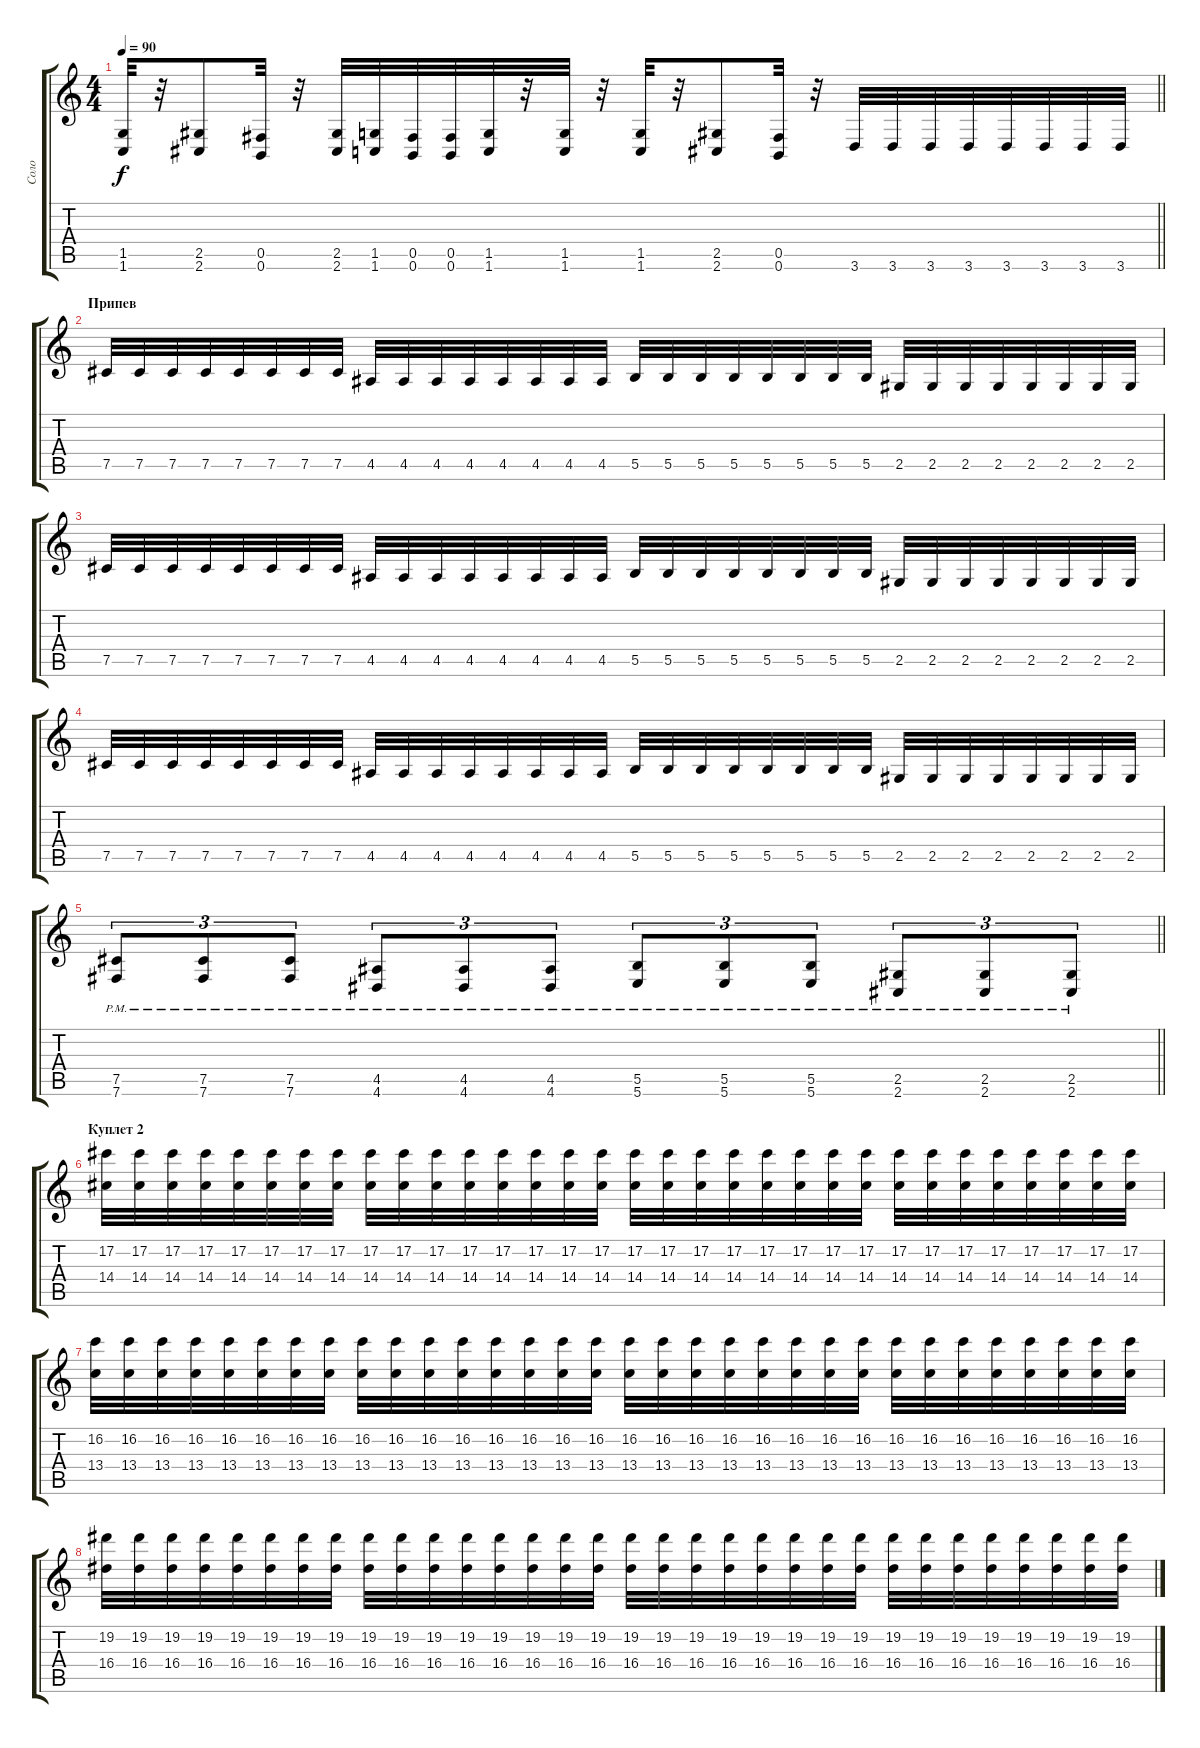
\track ("Соло" "Соло") {instrument distortionguitar}
\staff {score tabs}
\tuning (Db4 Ab3 E3 B2 Gb2 B1) {hide}
\ts (4 4)
\tempo 90
\clef g2
\barLineRight lightlight
\ks c
(1.5 1.6).32{dy f} r.32 (2.5 2.6).8 (0.5 0.6).32 r.32 (2.5 2.6).32 (1.5 1.6).32 (0.5 0.6).32 (0.5 0.6).32 (1.5 1.6).32 r.32 (1.5 1.6).32 r.32 (1.5 1.6).32 r.32 (2.5 2.6).8 (0.5 0.6).32 r.32 3.6.32 3.6.32 3.6.32 3.6.32 3.6.32 3.6.32 3.6.32 3.6.32 |
\section ("" "Припев")
7.5.32 7.5.32 7.5.32 7.5.32 7.5.32 7.5.32 7.5.32 7.5.32 4.5.32 4.5.32 4.5.32 4.5.32 4.5.32 4.5.32 4.5.32 4.5.32 5.5.32 5.5.32 5.5.32 5.5.32 5.5.32 5.5.32 5.5.32 5.5.32 2.5.32 2.5.32 2.5.32 2.5.32 2.5.32 2.5.32 2.5.32 2.5.32 |
7.5.32 7.5.32 7.5.32 7.5.32 7.5.32 7.5.32 7.5.32 7.5.32 4.5.32 4.5.32 4.5.32 4.5.32 4.5.32 4.5.32 4.5.32 4.5.32 5.5.32 5.5.32 5.5.32 5.5.32 5.5.32 5.5.32 5.5.32 5.5.32 2.5.32 2.5.32 2.5.32 2.5.32 2.5.32 2.5.32 2.5.32 2.5.32 |
7.5.32 7.5.32 7.5.32 7.5.32 7.5.32 7.5.32 7.5.32 7.5.32 4.5.32 4.5.32 4.5.32 4.5.32 4.5.32 4.5.32 4.5.32 4.5.32 5.5.32 5.5.32 5.5.32 5.5.32 5.5.32 5.5.32 5.5.32 5.5.32 2.5.32 2.5.32 2.5.32 2.5.32 2.5.32 2.5.32 2.5.32 2.5.32 |
\barLineRight lightlight
(7.5{pm} 7.6{pm}).8{tu (3 2)} (7.5{pm} 7.6{pm}).8{tu (3 2)} (7.5{pm} 7.6{pm}).8{tu (3 2)} (4.5{pm} 4.6{pm}).8{tu (3 2)} (4.5{pm} 4.6{pm}).8{tu (3 2)} (4.5{pm} 4.6{pm}).8{tu (3 2)} (5.5{pm} 5.6{pm}).8{tu (3 2)} (5.5{pm} 5.6{pm}).8{tu (3 2)} (5.5{pm} 5.6{pm}).8{tu (3 2)} (2.5{pm} 2.6{pm}).8{tu (3 2)} (2.5{pm} 2.6{pm}).8{tu (3 2)} (2.5{pm} 2.6{pm}).8{tu (3 2)} |
\section ("" "Куплет 2")
(17.2 14.4).32 (17.2 14.4).32 (17.2 14.4).32 (17.2 14.4).32 (17.2 14.4).32 (17.2 14.4).32 (17.2 14.4).32 (17.2 14.4).32 (17.2 14.4).32 (17.2 14.4).32 (17.2 14.4).32 (17.2 14.4).32 (17.2 14.4).32 (17.2 14.4).32 (17.2 14.4).32 (17.2 14.4).32 (17.2 14.4).32 (17.2 14.4).32 (17.2 14.4).32 (17.2 14.4).32 (17.2 14.4).32 (17.2 14.4).32 (17.2 14.4).32 (17.2 14.4).32 (17.2 14.4).32 (17.2 14.4).32 (17.2 14.4).32 (17.2 14.4).32 (17.2 14.4).32 (17.2 14.4).32 (17.2 14.4).32 (17.2 14.4).32 |
(16.2 13.4).32 (16.2 13.4).32 (16.2 13.4).32 (16.2 13.4).32 (16.2 13.4).32 (16.2 13.4).32 (16.2 13.4).32 (16.2 13.4).32 (16.2 13.4).32 (16.2 13.4).32 (16.2 13.4).32 (16.2 13.4).32 (16.2 13.4).32 (16.2 13.4).32 (16.2 13.4).32 (16.2 13.4).32 (16.2 13.4).32 (16.2 13.4).32 (16.2 13.4).32 (16.2 13.4).32 (16.2 13.4).32 (16.2 13.4).32 (16.2 13.4).32 (16.2 13.4).32 (16.2 13.4).32 (16.2 13.4).32 (16.2 13.4).32 (16.2 13.4).32 (16.2 13.4).32 (16.2 13.4).32 (16.2 13.4).32 (16.2 13.4).32 |
(19.2 16.4).32 (19.2 16.4).32 (19.2 16.4).32 (19.2 16.4).32 (19.2 16.4).32 (19.2 16.4).32 (19.2 16.4).32 (19.2 16.4).32 (19.2 16.4).32 (19.2 16.4).32 (19.2 16.4).32 (19.2 16.4).32 (19.2 16.4).32 (19.2 16.4).32 (19.2 16.4).32 (19.2 16.4).32 (19.2 16.4).32 (19.2 16.4).32 (19.2 16.4).32 (19.2 16.4).32 (19.2 16.4).32 (19.2 16.4).32 (19.2 16.4).32 (19.2 16.4).32 (19.2 16.4).32 (19.2 16.4).32 (19.2 16.4).32 (19.2 16.4).32 (19.2 16.4).32 (19.2 16.4).32 (19.2 16.4).32 (19.2 16.4).32
